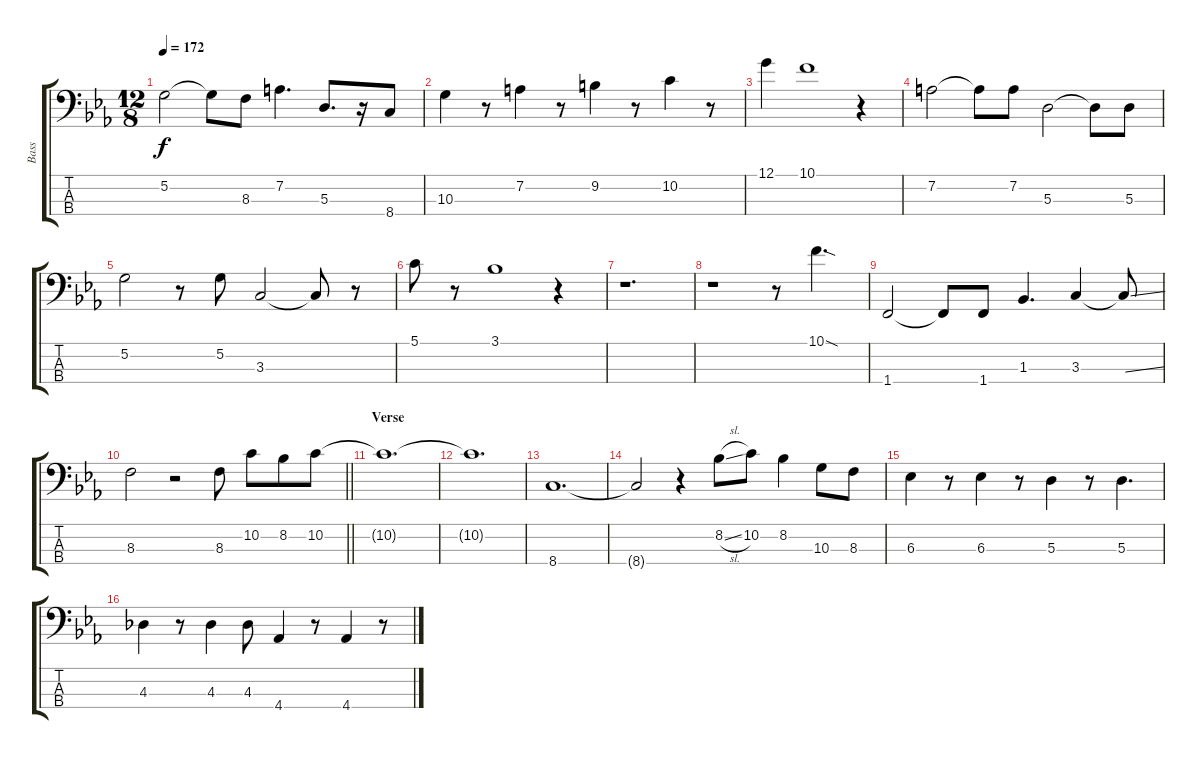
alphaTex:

\track ("Bass" "Bass") {instrument electricbassfinger}
\staff {score tabs}
\tuning (G2 D2 A1 E1) {hide}
\ts (12 8)
\tempo 172
\clef f4
\ks cminor
5.2.2{dy f} 5.2{t}.8 8.3.8 7.2.4{d} 5.3.8{d} r.16 8.4.8 |
10.3.4 r.8 7.2.4 r.8 9.2.4 r.8 10.2.4 r.8 |
12.1.4 10.1.1 r.4 |
7.2.2 7.2{t}.8 7.2.8 5.3.2 5.3{t}.8 5.3.8 |
5.2.2 r.8 5.2.8 3.3.2 3.3{t}.8 r.8 |
5.1.8 r.8 3.1.1 r.4 |
r.1{d} |
r.1 r.8 10.1{sod}.4{d} |
1.4.2 1.4{t}.8 1.4.8 1.3.4{d} 3.3.4 3.3{ss t}.8 |
\barLineRight lightlight
8.3.2 r.2 8.3.8 10.2.8 8.2.8 10.2.8 |
\section ("" "Verse")
10.2{t}.1{d} |
10.2{t}.1{d} |
8.4.1{d} |
8.4{t}.2 r.4 8.2{sl}.8 10.2.8 8.2.4 10.3.8 8.3.8 |
6.3.4 r.8 6.3.4 r.8 5.3.4 r.8 5.3.4{d} |
4.3.4 r.8 4.3.4 4.3.8 4.4.4 r.8 4.4.4 r.8
